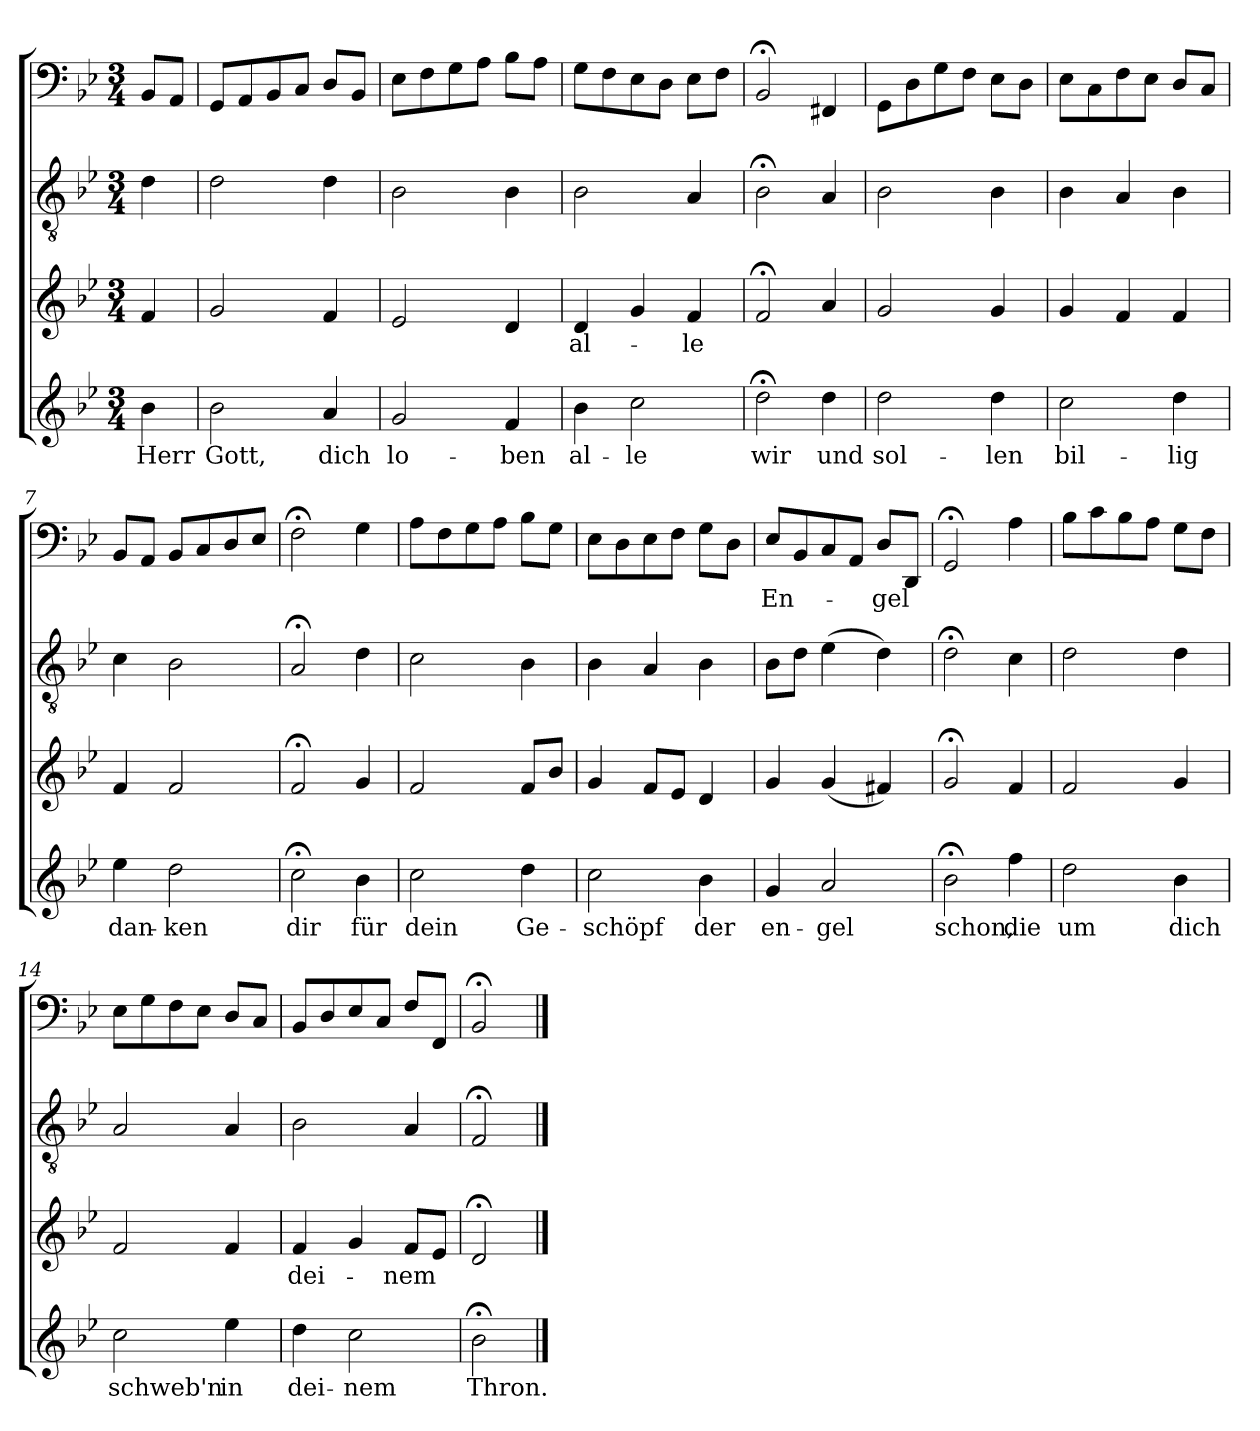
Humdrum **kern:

**kern	**text	**kern	**text	**kern	**kern	**text
*part4	*part4	*part3	*part3	*part2	*part1	*part1
*staff4	*staff4	*staff3	*staff3	*staff2	*staff1	*staff1
*clefG2	*	*clefG2	*	*clefGv2	*clefF4	*
*k[b-e-]	*	*k[b-e-]	*	*k[b-e-]	*k[b-e-]	*
*B-:	*	*B-:	*	*B-:	*B-:	*
*M3/4	*	*M3/4	*	*M3/4	*M3/4	*
=	=	=	=	=	=	=
4b-\	Herr	4f/	.	4d\	8BB-/L	.
.	.	.	.	.	8AA/J	.
=1	=1	=1	=1	=1	=1	=1
2b-\	Gott,	2g/	.	2d\	8GG/L	.
.	.	.	.	.	8AA/	.
.	.	.	.	.	8BB-/	.
.	.	.	.	.	8C/J	.
4a/	dich	4f/	.	4d\	8D/L	.
.	.	.	.	.	8BB-/J	.
=2	=2	=2	=2	=2	=2	=2
2g/	lo-	2e-/	.	2B-\	8E-\L	.
.	.	.	.	.	8F\	.
.	.	.	.	.	8G\	.
.	.	.	.	.	8A\J	.
4f/	-ben	4d/	.	4B-\	8B-\L	.
.	.	.	.	.	8A\J	.
=3	=3	=3	=3	=3	=3	=3
4b-\	al-	4d/	al-	2B-\	8G\L	.
.	.	.	.	.	8F\	.
2cc\	-le	4g/	.	.	8E-\	.
.	.	.	.	.	8D\J	.
.	.	4f/	-le	4A/	8E-\L	.
.	.	.	.	.	8F\J	.
=4	=4	=4	=4	=4	=4	=4
2dd;<\	wir	2f;</	.	2B-;<\	2BB-;</	.
4dd\	und	4a/	.	4A/	4FF#X/	.
=5	=5	=5	=5	=5	=5	=5
2dd\	sol-	2g/	.	2B-\	8GG\L	.
.	.	.	.	.	8D\	.
.	.	.	.	.	8G\	.
.	.	.	.	.	8F\J	.
4dd\	-len	4g/	.	4B-\	8E-\L	.
.	.	.	.	.	8D\J	.
=6	=6	=6	=6	=6	=6	=6
2cc\	bil-	4g/	.	4B-\	8E-\L	.
.	.	.	.	.	8C\	.
.	.	4f/	.	4A/	8F\	.
.	.	.	.	.	8E-\J	.
4dd\	-lig	4f/	.	4B-\	8D/L	.
.	.	.	.	.	8C/J	.
=7	=7	=7	=7	=7	=7	=7
4ee-\	dan-	4f/	.	4c\	8BB-/L	.
.	.	.	.	.	8AA/J	.
2dd\	-ken	2f/	.	2B-\	8BB-/L	.
.	.	.	.	.	8C/	.
.	.	.	.	.	8D/	.
.	.	.	.	.	8E-/J	.
=8	=8	=8	=8	=8	=8	=8
2cc;<\	dir	2f;</	.	2A;</	2F;<\	.
4b-\	für	4g/	.	4d\	4G\	.
=9	=9	=9	=9	=9	=9	=9
2cc\	dein	2f/	.	2c\	8A\L	.
.	.	.	.	.	8F\	.
.	.	.	.	.	8G\	.
.	.	.	.	.	8A\J	.
4dd\	Ge-	8f/L	.	4B-\	8B-\L	.
.	.	8b-/J	.	.	8G\J	.
=10	=10	=10	=10	=10	=10	=10
2cc\	-schöpf	4g/	.	4B-\	8E-\L	.
.	.	.	.	.	8D\	.
.	.	8f/L	.	4A/	8E-\	.
.	.	8e-/J	.	.	8F\J	.
4b-\	der	4d/	.	4B-\	8G\L	.
.	.	.	.	.	8D\J	.
=11	=11	=11	=11	=11	=11	=11
4g/	en-	4g/	.	8B-\L	8E-/L	En-
.	.	.	.	8d\J	8BB-/	.
2a/	-gel	(4g/	.	(4e-\	8C/	.
.	.	.	.	.	8AA/J	.
.	.	4f#X/)	.	4d\)	8D/L	-gel
.	.	.	.	.	8DD/J	.
=12	=12	=12	=12	=12	=12	=12
2b-;<\	schon,	2g;</	.	2d;<\	2GG;</	.
4ff\	die	4f/	.	4c\	4A\	.
=13	=13	=13	=13	=13	=13	=13
2dd\	um	2f/	.	2d\	8B-\L	.
.	.	.	.	.	8c\	.
.	.	.	.	.	8B-\	.
.	.	.	.	.	8A\J	.
4b-\	dich	4g/	.	4d\	8G\L	.
.	.	.	.	.	8F\J	.
=14	=14	=14	=14	=14	=14	=14
2cc\	schweb'n	2f/	.	2A/	8E-\L	.
.	.	.	.	.	8G\	.
.	.	.	.	.	8F\	.
.	.	.	.	.	8E-\J	.
4ee-\	in	4f/	.	4A/	8D/L	.
.	.	.	.	.	8C/J	.
=15	=15	=15	=15	=15	=15	=15
4dd\	dei-	4f/	dei-	2B-\	8BB-/L	.
.	.	.	.	.	8D/	.
2cc\	-nem	4g/	.	.	8E-/	.
.	.	.	.	.	8C/J	.
.	.	8f/L	-nem	4A/	8F/L	.
.	.	8e-/J	.	.	8FF/J	.
=16	=16	=16	=16	=16	=16	=16
2b-;<\	Thron.	2d;</	.	2F;</	2BB-;</	.
==	==	==	==	==	==	==
*-	*-	*-	*-	*-	*-	*-
